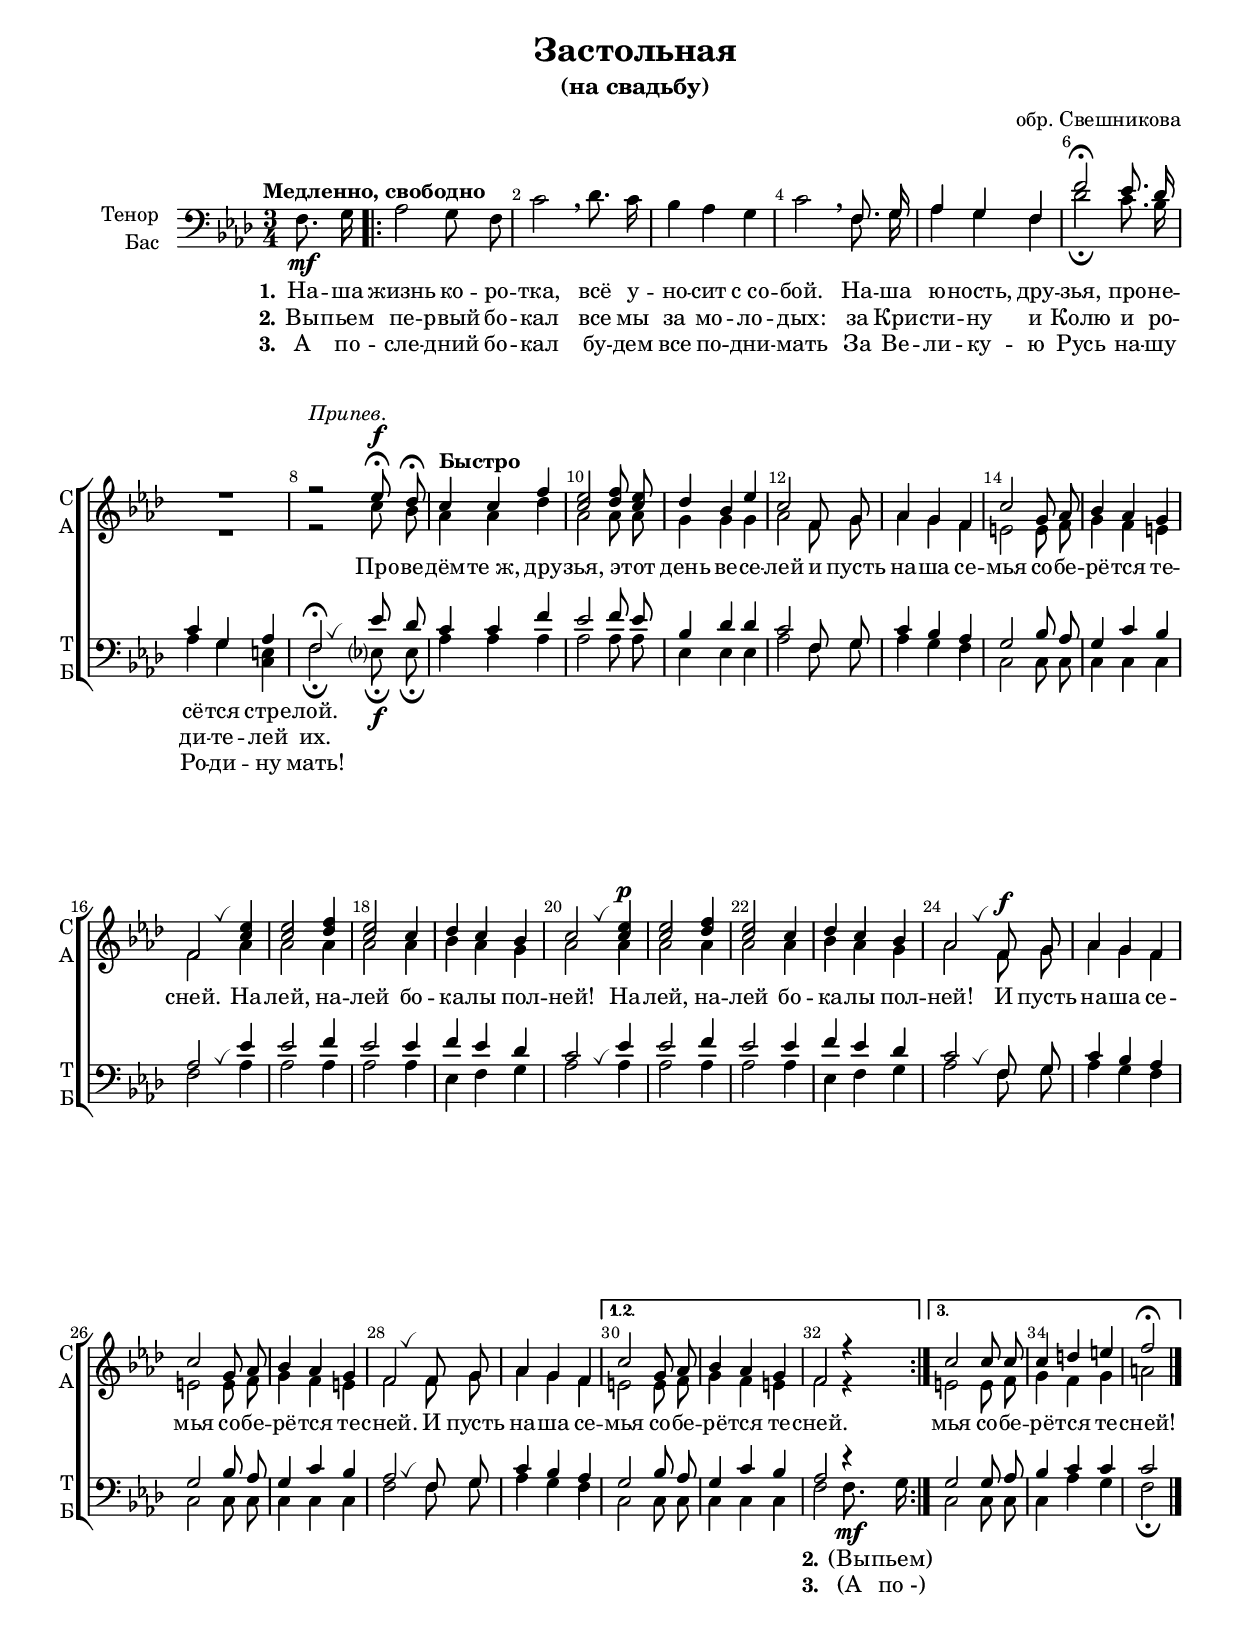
\version "2.18.2"

% закомментируйте строку ниже, чтобы получался pdf с навигацией
#(ly:set-option 'point-and-click #f)
#(ly:set-option 'midi-extension "mid")
#(set-default-paper-size "a4")
#(set-global-staff-size 18)

\header {
  title = "Проведёмте, друзья, эту ночь веселей"
  subtitle = "(Студенческая песня)"
  title = "Застольная"
  subtitle = "(на свадьбу)"
  %subsubtitle =  "(Кристины и Николая)"
  composer = "обр. Свешникова"
  % Удалить строку версии LilyPond 
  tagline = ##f
}

global = {
  \key g \minor
  \time 3/4
  \numericTimeSignature
  \autoBeamOff
}

%make visible number of every 2-nd bar
secondbar = {
  \override Score.BarNumber.break-visibility = #end-of-line-invisible
  \set Score.barNumberVisibility = #(every-nth-bar-number-visible 2)
}

%use this as temporary line break
abr = { \break }

% uncommend next line when finished
%abr = {}

%once hide accidental (runaround for cadenza
nat = { \once \hide Accidental }

breathes = { \once \override BreathingSign.text = \markup { \musicglyph #"scripts.tickmark" } \breathe }


sopvoice = \relative c'' {
  \global
  \dynamicUp
  
  \secondbar  
  R4 
  \repeat volta 3 {
  R2.*7
  r2^\markup\italic"Припев."
  f8\fermata\f es\fermata
  \tempo "Быстро" d4 d g |
  <f d>2 <g es>8 <f d> |
  es4 c f |
  d2 g,8 a |
  bes4 a g |
  d'2 a8 bes |
  c4 bes a |
  g2 \breathes <d' f>4 |
  q2 <es g>4 |
  <d f>2 d4 |
  es d c |
  d2 \breathes <d f>4\p |
  q2 <es g>4 |
  <d f>2 d4 |
  es d c |
  bes2 \breathes g8\f a |
  bes4 a g |
  d'2 a8 bes |
  c4 bes a |
  g2 \breathes g8 a |
  bes4 a g |
  
  } \alternative {
    { d'2 a8 bes |
     c4 bes a |
     g2 r4 }
    { d'2 d8 d d4 e fis g2\fermata }
  }
  \bar "|."
  
}


altvoice = \relative c'' {
  \global
  \dynamicNeutral  
  R4 \repeat volta 3 {
    R2.*7
    r2 d8 c
  bes4 bes es 
  bes2 bes8 bes |
  a4 a a |
  bes2 g8 a |
  bes4 a g |
  fis2 fis8 g |
  a4 g fis |
  g2 bes4 |
  bes2 bes4 |
  bes2 bes4 |
  c4 bes a |
  bes2 bes4 |
  bes2 bes4 |
  bes2 bes4 |
  c4 bes a |
  bes2 g8 a |
  bes4 a g |
  fis2 fis8 g |
  a4 g fis |
  g2 g8 a |
  bes4 a g |
  } \alternative {
    { fis2 fis8 g |
      a4 g fis |
      g2 r4 }
    { fis2 fis8 g |
      a4 g a |
      b2 } 
  }
}


tenorvoice = \relative c' {
  \global
  \dynamicUp 
  s4 \repeat volta 3 { s2.*3 s2
  g8. a16 |
  bes4 a g |
  g'2\fermata f8. es16 |
  d4 a bes |
  g2\fermata \breathes f'8 es |
  d4 d g |
  f2 g8 f |
  c4 es es|
  d2 g,8 a |
  d4 c bes |
  a2 c8 bes |
  a4 d c |
  bes2 \breathes f'4 |
  f2 g4 |
  f2 f4 |
  g f es |
  d2 \breathes f4 |
  f2 g4 |
  f2 f4 |
  g f es |
  d2 \breathes g,8 a |
  d4 c bes |
  a2 c8 bes |
  a4 d c |
  bes2 \breathes g8 a |
  d4 c bes |
  } \alternative
  {
    { a2 c8 bes |
      a4 d c |
      bes2 r4
    } 
    {
      a2 a8 bes |
      c4 d d |
      d2 }
  }  
}


bassvoice = \relative c' {
  \global
  \dynamicDown
  \tempo "Медленно, свободно"
  \partial 4 g8.\mf a16 |
  \repeat volta 3 {
  bes2 a8 g |
  d'2 \breathe es8. d16 |
  c4 bes a |
  d2 \breathe 
  g,8. a16 |
  bes4 a g |
  es'2\fermata d8. c16 |
  bes4 a <fis d> |
  g2\fermata f8\fermata\f f\fermata
  bes4 bes bes |
  bes2 bes8 bes |
  f4 f f |
  bes2 g8 a |
  bes4 a g |
  d2 d8 d |
  d4 d d |
  g2 bes4 |
  bes2 bes4 |
  bes2 bes4 |
  f g a |
  bes2 bes4 |
  bes2 bes4 |
  bes2 bes4 |
  f g a |
  bes2 g8 a |
  bes4 a g |
  d2 d8 d |
  d4 d d |
  g2 g8 a |
  bes4 a g |
  } \alternative {
    { d2 d8 d d4 d d g2 g8.\mf a16 }
    { d,2 d8 d d4 bes' a |
      g2\fermata }
  }
}

lyricscore = \lyricmode {
  \set stanza = "1." На -- ша жизнь ко -- ро -- тка, всё у -- но -- сит с_со -- бой.
  На -- ша ю -- ность, дру -- зья, про -- не -- сё -- тся стре -- лой.
  \repeat unfold 66 \skip 1
  \set stanza = "2." (Вы -- пьем)
}

lyricscoretwo = \lyricmode {
  \set stanza = "2." Вы -- пьем пе -- рвый бо -- кал
  все мы за мо -- ло -- дых:
  за Кри -- сти -- ну и Колю
  и ро -- ди -- те -- лей их.
  \repeat unfold 66 \skip 1
  \set stanza = "3." (А по_-)
}


lyricscorethree = \lyricmode {
  \set stanza = "3." А по -- сле -- дний бо -- кал бу -- дем все по -- дни -- мать
  За Ве -- ли -- ку -- ю Русь
  на -- шу Ро -- ди -- ну мать!
}

lyricpripev = \lyricmode {
  Про -- ве -- дём -- те_ж, дру -- зья, э -- тот день ве -- се -- лей
  и пусть на -- ша се -- мья со -- бе -- рё -- тся те -- сней.
  На -- лей, на -- лей бо -- ка -- лы пол -- ней!
  На -- лей, на -- лей бо -- ка -- лы пол -- ней!
  И пусть на -- ша се -- мья со -- бе -- рё -- тся те -- сней.
  И пусть на -- ша се -- мья со -- бе -- рё -- тся те -- сней.
  мья со -- бе -- рё -- тся те -- сней!
}


\bookpart {
  \paper {
    top-margin = 15
    left-margin = 15
    right-margin = 10
    bottom-margin = 15
    indent = 15
    ragged-bottom = ##f
    ragged-last-bottom = ##f
  }
  \score {
      \transpose g f {
    \new ChoirStaff <<
      \new Staff = "upstaff" \with {
        instrumentName = \markup { \right-column { "Сопрано" "Альт"  } }
        shortInstrumentName = \markup { \right-column { "С" "А"  } }
        midiInstrument = "voice oohs"
      } <<
        \new Voice = "soprano" { \voiceOne \sopvoice }
        \new Voice  = "alto" { \voiceTwo \altvoice }
      >> 
      
      \new Lyrics = "sopranos"
      % or: \new Lyrics \lyricsto "soprano" { \lyricscore }
      % alternative lyrics above up staff
      %\new Lyrics \with {alignAboveContext = "upstaff"} \lyricsto "soprano" \lyricst
      
      \new Staff = "downstaff" \with {
        instrumentName = \markup { \right-column { "Тенор" "Бас" } }
        shortInstrumentName = \markup { \right-column { "Т" "Б" } }
        midiInstrument = "voice oohs"
      } <<
        \new Voice = "tenor" { \voiceOne \clef bass \tenorvoice }
        \new Voice = "bass" { \voiceTwo \bassvoice }
      >>
      \new Lyrics \lyricsto "bass" { \lyricscore }
      \new Lyrics \lyricsto "bass" { \lyricscoretwo }
      \new Lyrics \lyricsto "bass" { \lyricscorethree }
      \context Lyrics = "sopranos" {
        \lyricsto "soprano" {
          \lyricpripev
        }
      }
    >>
      }  % transposeµ
    \layout { 
      \context {
        \Score
      }
      \context {
        \Staff
        \accidentalStyle modern-voice-cautionary
        % удаляем обозначение темпа из общего плана
        %  \remove "Time_signature_engraver"
        %  \remove "Bar_number_engraver"
        \RemoveEmptyStaves
        \override VerticalAxisGroup.remove-first = ##t
      }
      %Metronome_mark_engraver
    }
  }
}

\bookpart {
  \score {
    \unfoldRepeats
    %  \transpose c bes {
    \new ChoirStaff <<
      \new Staff = "upstaff" \with {
        instrumentName = \markup { \right-column { "Сопрано" "Альт"  } }
        shortInstrumentName = \markup { \right-column { "С" "А"  } }
        midiInstrument = "voice oohs"
      } <<
        \new Voice = "soprano" { \voiceOne \sopvoice }
        \new Voice  = "alto" { \voiceTwo \altvoice }
      >> 
      
      \new Lyrics = "sopranos"
      
      \new Staff = "downstaff" \with {
        instrumentName = \markup { \right-column { "Тенор" "Бас" } }
        shortInstrumentName = \markup { \right-column { "Т" "Б" } }
        midiInstrument = "voice oohs"
      } <<
        \new Voice = "tenor" { \voiceOne \clef bass \tenorvoice }
        \new Voice = "bass" { \voiceTwo \bassvoice }
      >>
      \context Lyrics = "sopranos" {
        \lyricsto "soprano" {
          \lyricscore
        }
      }
    >>
    %  }  % transposeµ
    \midi {
      \tempo 4=120
    }
  }
}
